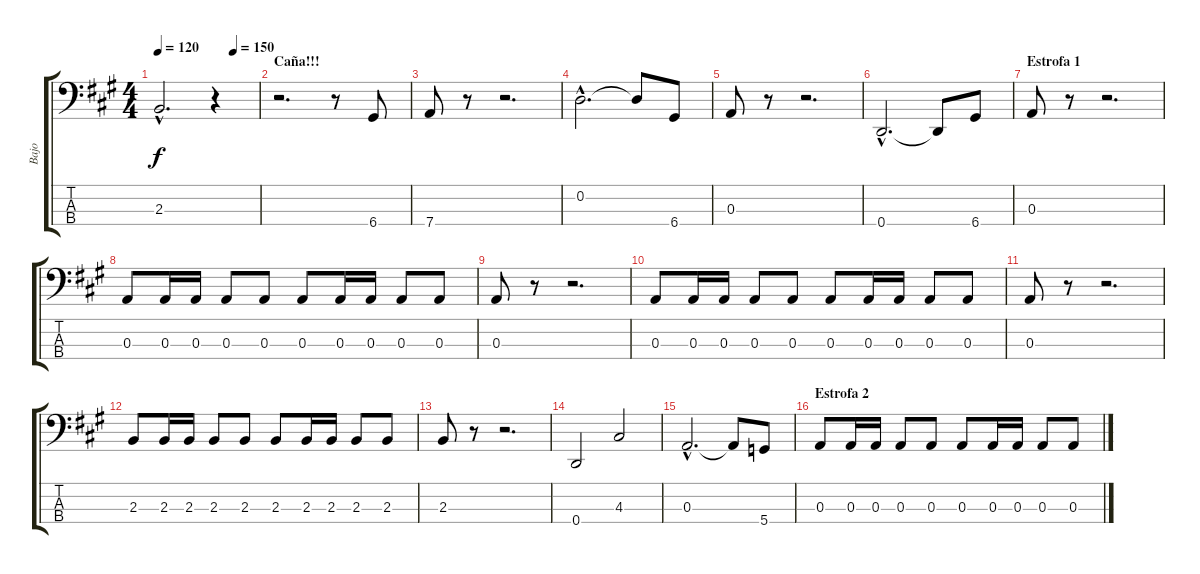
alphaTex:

\track ("Bajo" "Bajo") {instrument electricbasspick}
\staff {score tabs}
\tuning (G2 D2 A1 D1) {hide}
\ts (4 4)
\tempo 120
\tempo (150 0.75)
\clef f4
\ks a
2.3{hac}.2{d dy f} r.4 |
\section ("" "Caña!!!")
r.2{d} r.8 6.4.8 |
7.4.8 r.8 r.2{d} |
0.2{hac}.2{d} 0.2{t}.8 6.4.8 |
0.3.8 r.8 r.2{d} |
0.4{hac}.2{d} 0.4{t}.8 6.4.8 |
\section ("" "Estrofa 1")
0.3.8 r.8 r.2{d} |
0.3.8 0.3.16 0.3.16 0.3.8 0.3.8 0.3.8 0.3.16 0.3.16 0.3.8 0.3.8 |
0.3.8 r.8 r.2{d} |
0.3.8 0.3.16 0.3.16 0.3.8 0.3.8 0.3.8 0.3.16 0.3.16 0.3.8 0.3.8 |
0.3.8 r.8 r.2{d} |
2.3.8 2.3.16 2.3.16 2.3.8 2.3.8 2.3.8 2.3.16 2.3.16 2.3.8 2.3.8 |
2.3.8 r.8 r.2{d} |
0.4.2 4.3.2 |
0.3{hac}.2{d} 0.3{t}.8 5.4.8 |
\section ("" "Estrofa 2")
0.3.8 0.3.16 0.3.16 0.3.8 0.3.8 0.3.8 0.3.16 0.3.16 0.3.8 0.3.8
